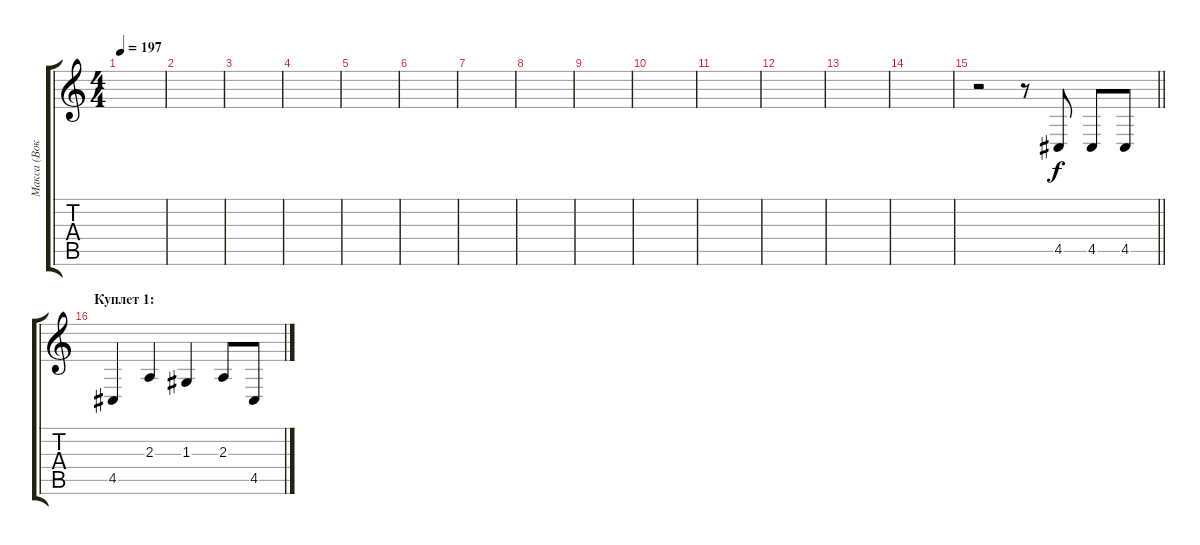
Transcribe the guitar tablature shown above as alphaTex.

\track ("Макса (Вокал)" "Макса (Вок") {instrument lead6voice}
\staff {score tabs}
\tuning (E4 B3 G3 D3 A2 E2) {hide}
\ts (4 4)
\tempo 197
\clef g2
\ks c
|
|
|
|
|
|
|
|
|
|
|
|
|
|
\barLineRight lightlight
r.2 r.8 4.5.8 4.5.8 4.5.8 |
\section ("" "Куплет 1:")
4.5.4 2.3.4 1.3.4 2.3.8 4.5.8
